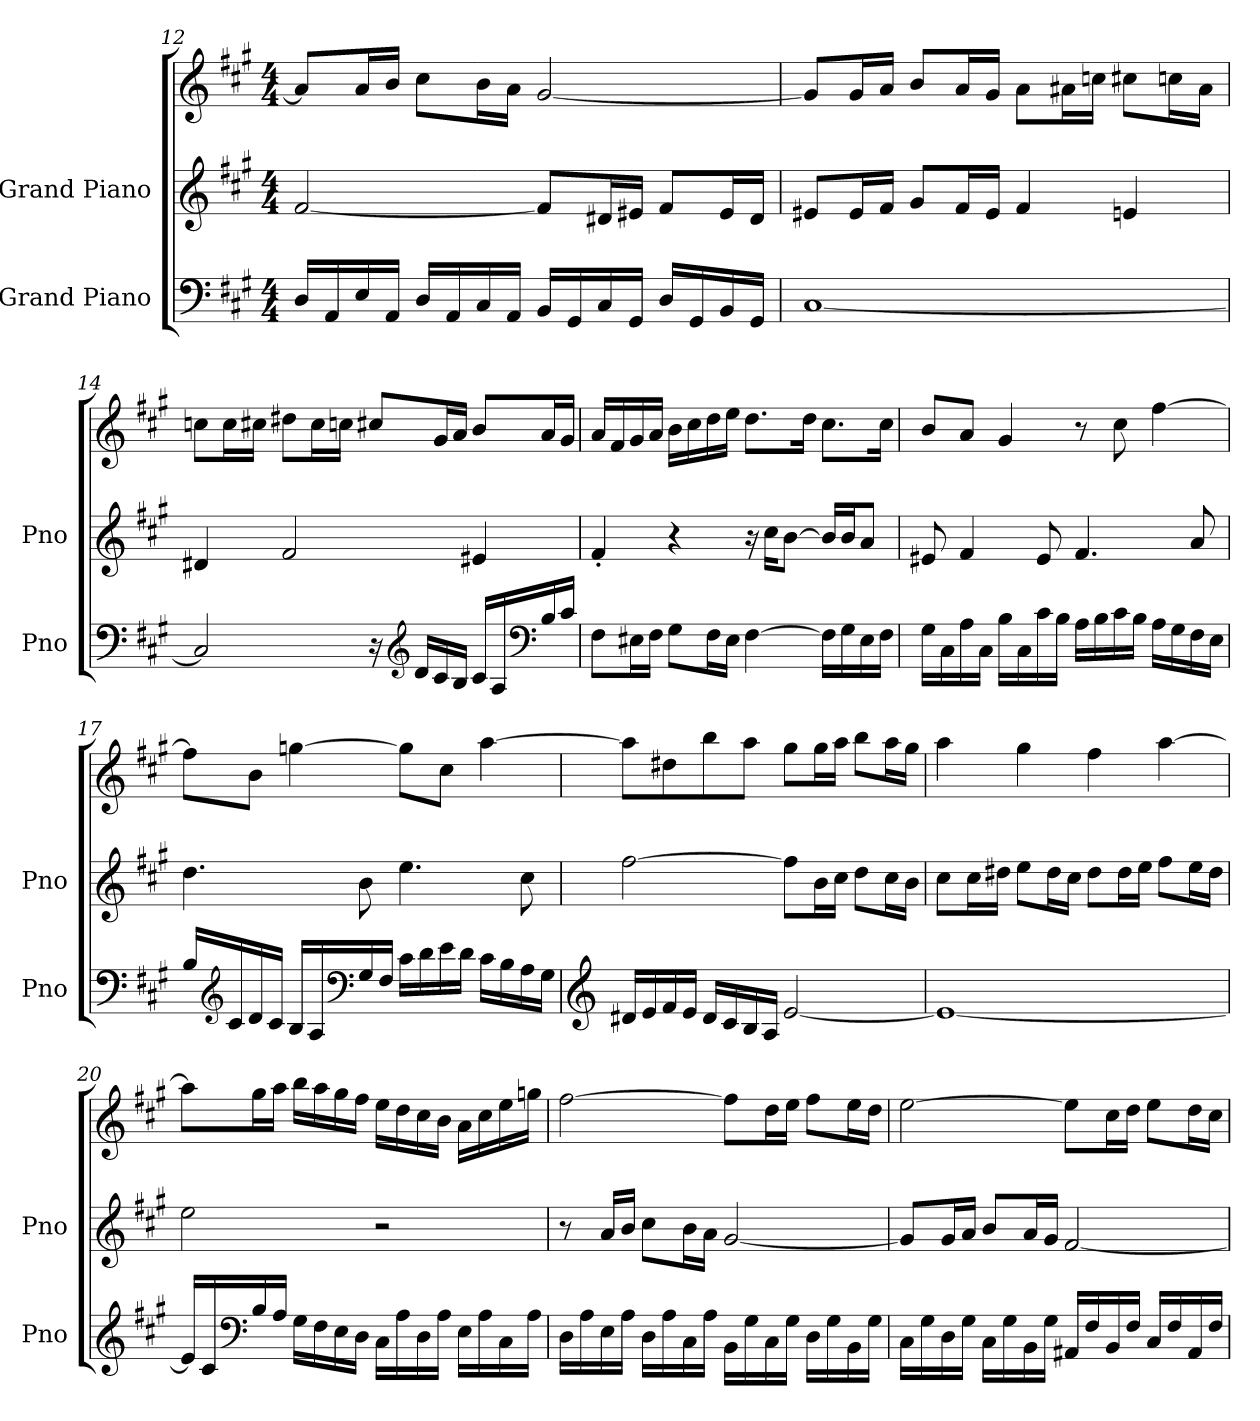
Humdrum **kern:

**kern	**kern	**kern
*part2	*part1	*part1
*staff3	*staff2	*staff1
*I"Grand Piano	*I"Grand Piano	*
*I'Pno	*I'Pno	*
*clefF4	*clefG2	*clefG2
*k[f#c#g#]	*k[f#c#g#]	*k[f#c#g#]
*M4/4	*M4/4	*M4/4
=12	=12	=12
16D/LL	[2f#/	8a/L]
16AA/	.	.
16E/	.	16a/L
16AA/JJ	.	16b/JJ
16D/LL	.	8cc#\L
16AA/	.	.
16C#/	.	16b\L
16AA/JJ	.	16a\JJ
16BB/LL	8f#/L]	[2g#/
16GG#/	.	.
16C#/	16d#X/L	.
16GG#/JJ	16e#X/JJ	.
16D/LL	8f#/L	.
16GG#/	.	.
16BB/	16e#/L	.
16GG#/JJ	16d#/JJ	.
!!LO:LB:g=z
=13	=13	=13
[1C#	8e#X/L	8g#/L]
.	16e#/L	16g#/L
.	16f#/JJ	16a/JJ
.	8g#/L	8b/L
.	16f#/L	16a/L
.	16e#/JJ	16g#/JJ
.	4f#/	8a\L
.	.	16a#X\L
.	.	16ccn\JJ
.	4en/	8cc#X\L
.	.	16ccn\L
.	.	16a#\JJ
=14	=14	=14
2C#/]	4d#X/	8ccn\L
.	.	16cc\L
.	.	16cc#X\JJ
.	2f#/	8dd#X\L
.	.	16cc#\L
.	.	16ccn\JJ
16r	.	8cc#X/L
*clefG2	*	*
16d/LL	.	.
16c#/	.	16g#/L
16B/JJ	.	16a/JJ
16c#/LL	4e#X/	8b/L
16A/	.	.
*clefF4	*	*
16B/	.	16a/L
16c#/JJ	.	16g#/JJ
!!LO:LB:g=z
=15	=15	=15
8F#\L	4f#'/	16a/LL
.	.	16f#/
16E#X\L	.	16g#/
16F#\JJ	.	16a/JJ
8G#\L	4r	16b\LL
.	.	16cc#\
16F#\L	.	16dd\
16E#\JJ	.	16ee\JJ
[4F#\	16r	8.dd\L
.	16cc#\KL	.
.	[8b\J	.
.	.	16dd\Jk
16F#\LL]	16b/LL]	8.cc#\L
16G#\	16b/J	.
16E#\	8a/J	.
16F#\JJ	.	16cc#\Jk
=16	=16	=16
16G#\LL	8e#X/	8b/L
16C#\	.	.
16A\	4f#/	8a/J
16C#\JJ	.	.
16B\LL	.	4g#/
16C#\	.	.
16c#\	8e#/	.
16B\JJ	.	.
16A\LL	4.f#/	8r
16B\	.	.
16c#\	.	8cc#\
16B\JJ	.	.
16A\LL	.	[4ff#\
16G#\	.	.
16F#\	8a/	.
16E\JJ	.	.
!!LO:PB:g=z
=17	=17	=17
16B/LL	4.dd\	8ff#\L]
*clefG2	*	*
16c#/	.	.
16d/	.	8b\J
16c#/JJ	.	.
16B/LL	.	[4ggn\
16A/	.	.
*clefF4	*	*
16G#/	8b\	.
16F#/JJ	.	.
16c#\LL	4.ee\	8gg\L]
16d\	.	.
16e\	.	8cc#\J
16d\JJ	.	.
16c#\LL	.	[4aa\
16B\	.	.
16A\	8cc#\	.
16G#\JJ	.	.
=18	=18	=18
*clefG2	*	*
16d#X/LL	[2ff#\	8aa\L]
16e/	.	.
16f#/	.	8dd#X\
16e/JJ	.	.
16d#/LL	.	8bb\
16c#/	.	.
16B/	.	8aa\J
16A/JJ	.	.
[2e/	8ff#\L]	8gg#\L
.	16b\L	16gg#\L
.	16cc#\JJ	16aa\JJ
.	8dd\L	8bb\L
.	16cc#\L	16aa\L
.	16b\JJ	16gg#\JJ
!!LO:LB:g=z
=19	=19	=19
1e_	8cc#\L	4aa\
.	16cc#\L	.
.	16dd#X\JJ	.
.	8ee\L	4gg#\
.	16dd#\L	.
.	16cc#\JJ	.
.	8dd#\L	4ff#\
.	16dd#\L	.
.	16ee\JJ	.
.	8ff#\L	[4aa\
.	16ee\L	.
.	16dd#\JJ	.
=20	=20	=20
16e/LL]	2ee\	8aa\L]
16c#/	.	.
*clefF4	*	*
16B/	.	16gg#\L
16A/JJ	.	16aa\JJ
16G#\LL	.	16bb\LL
16F#\	.	16aa\
16E\	.	16gg#\
16D\JJ	.	16ff#\JJ
16C#\LL	2r	16ee\LL
16A\	.	16dd\
16D\	.	16cc#\
16A\JJ	.	16b\JJ
16E\LL	.	16a\LL
16A\	.	16cc#\
16C#\	.	16ee\
16A\JJ	.	16ggn\JJ
!!LO:LB:g=z
=21	=21	=21
16D\LL	8r	[2ff#\
16A\	.	.
16E\	16a/LL	.
16A\JJ	16b/JJ	.
16D\LL	8cc#\L	.
16A\	.	.
16C#\	16b\L	.
16A\JJ	16a\JJ	.
16BB\LL	[2g#/	8ff#\L]
16G#\	.	.
16C#\	.	16dd\L
16G#\JJ	.	16ee\JJ
16D\LL	.	8ff#\L
16G#\	.	.
16BB\	.	16ee\L
16G#\JJ	.	16dd\JJ
=22	=22	=22
16C#\LL	8g#/L]	[2ee\
16G#\	.	.
16D\	16g#/L	.
16G#\JJ	16a/JJ	.
16C#\LL	8b/L	.
16G#\	.	.
16BB\	16a/L	.
16G#\JJ	16g#/JJ	.
16AA#X/LL	[2f#/	8ee\L]
16F#/	.	.
16BB/	.	16cc#\L
16F#/JJ	.	16dd\JJ
16C#/LL	.	8ee\L
16F#/	.	.
16AA#/	.	16dd\L
16F#/JJ	.	16cc#\JJ
=	=	=
*-	*-	*-
